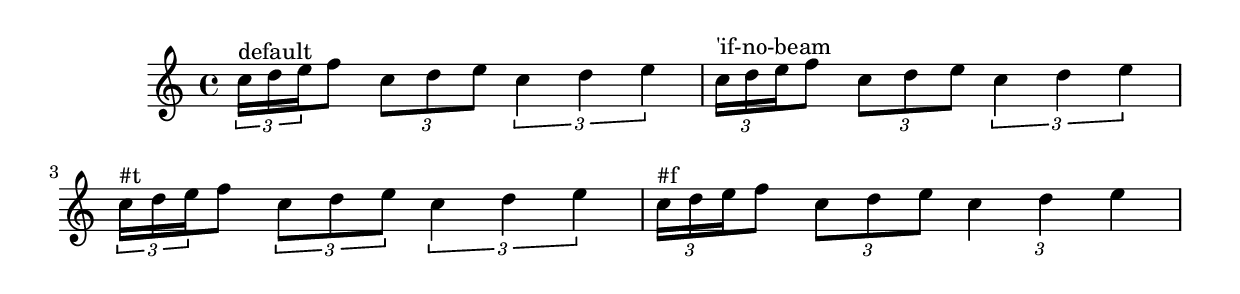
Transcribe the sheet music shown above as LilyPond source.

%% DO NOT EDIT this file manually; it is automatically
%% generated from LSR http://lsr.dsi.unimi.it
%% Make any changes in LSR itself, or in Documentation/snippets/new/ ,
%% and then run scripts/auxiliar/makelsr.py
%%
%% This file is in the public domain.
\version "2.16.0"

\header {
  lsrtags = "rhythms, tweaks-and-overrides"

  texidoc = "
The default behavior of tuplet-bracket visibility is to print a bracket
unless there is a beam of the same length as the tuplet. To control the
visibility of tuplet brackets, set the property
@code{'bracket-visibility} to either @code{#t} (always print a
bracket), @code{#f} (never print a bracket) or @code{#'if-no-beam}
(only print a bracket if there is no beam).

"
  doctitle = "Controlling tuplet bracket visibility"
} % begin verbatim


music = \relative c'' {
  \times 2/3 { c16[ d e } f8]
  \times 2/3 { c8 d e }
  \times 2/3 { c4 d e }
}

\new Voice {
  \relative c' {
    << \music s4^"default" >>
    \override TupletBracket #'bracket-visibility = #'if-no-beam
    << \music s4^"'if-no-beam" >>
    \override TupletBracket #'bracket-visibility = ##t
    << \music s4^"#t" >>
    \override TupletBracket #'bracket-visibility = ##f
    << \music s4^"#f" >>
  }
}
